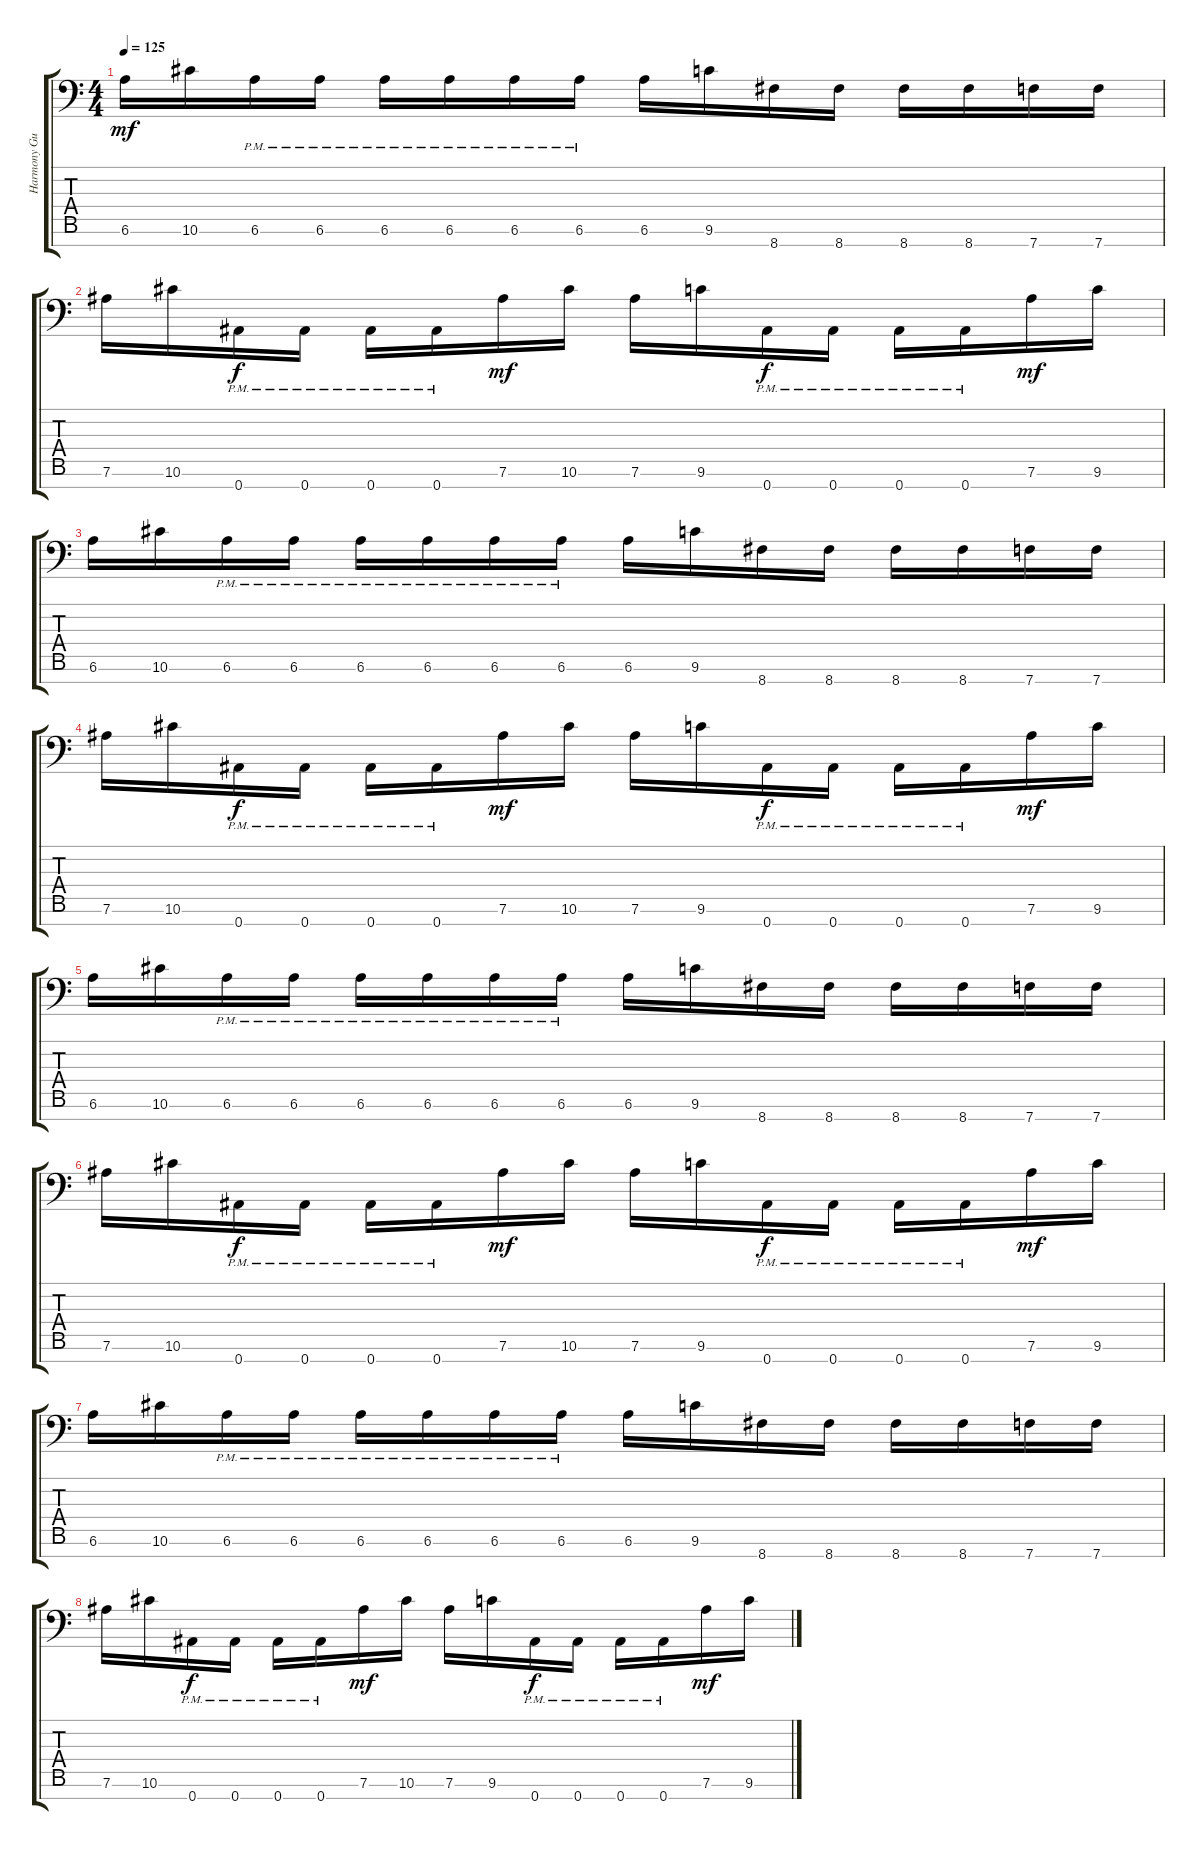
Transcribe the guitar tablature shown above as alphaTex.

\track ("Harmony Guitar" "Harmony Gu") {instrument distortionguitar}
\staff {score tabs}
\tuning (Eb4 Bb3 Gb3 Db3 Ab2 Eb2 Bb1) {hide}
\ts (4 4)
\tempo 125
\clef f4
\ks c
6.6.16{dy mf} 10.6.16 6.6{pm}.16 6.6{pm}.16 6.6{pm}.16 6.6{pm}.16 6.6{pm}.16 6.6{pm}.16 6.6.16 9.6.16 8.7.16 8.7.16 8.7.16 8.7.16 7.7.16 7.7.16 |
7.6.16 10.6.16 0.7{pm}.16{dy f} 0.7{pm}.16 0.7{pm}.16 0.7{pm}.16 7.6.16{dy mf} 10.6.16 7.6.16 9.6.16 0.7{pm}.16{dy f} 0.7{pm}.16 0.7{pm}.16 0.7{pm}.16 7.6.16{dy mf} 9.6.16 |
6.6.16 10.6.16 6.6{pm}.16 6.6{pm}.16 6.6{pm}.16 6.6{pm}.16 6.6{pm}.16 6.6{pm}.16 6.6.16 9.6.16 8.7.16 8.7.16 8.7.16 8.7.16 7.7.16 7.7.16 |
7.6.16 10.6.16 0.7{pm}.16{dy f} 0.7{pm}.16 0.7{pm}.16 0.7{pm}.16 7.6.16{dy mf} 10.6.16 7.6.16 9.6.16 0.7{pm}.16{dy f} 0.7{pm}.16 0.7{pm}.16 0.7{pm}.16 7.6.16{dy mf} 9.6.16 |
6.6.16 10.6.16 6.6{pm}.16 6.6{pm}.16 6.6{pm}.16 6.6{pm}.16 6.6{pm}.16 6.6{pm}.16 6.6.16 9.6.16 8.7.16 8.7.16 8.7.16 8.7.16 7.7.16 7.7.16 |
7.6.16 10.6.16 0.7{pm}.16{dy f} 0.7{pm}.16 0.7{pm}.16 0.7{pm}.16 7.6.16{dy mf} 10.6.16 7.6.16 9.6.16 0.7{pm}.16{dy f} 0.7{pm}.16 0.7{pm}.16 0.7{pm}.16 7.6.16{dy mf} 9.6.16 |
6.6.16 10.6.16 6.6{pm}.16 6.6{pm}.16 6.6{pm}.16 6.6{pm}.16 6.6{pm}.16 6.6{pm}.16 6.6.16 9.6.16 8.7.16 8.7.16 8.7.16 8.7.16 7.7.16 7.7.16 |
7.6.16 10.6.16 0.7{pm}.16{dy f} 0.7{pm}.16 0.7{pm}.16 0.7{pm}.16 7.6.16{dy mf} 10.6.16 7.6.16 9.6.16 0.7{pm}.16{dy f} 0.7{pm}.16 0.7{pm}.16 0.7{pm}.16 7.6.16{dy mf} 9.6.16
